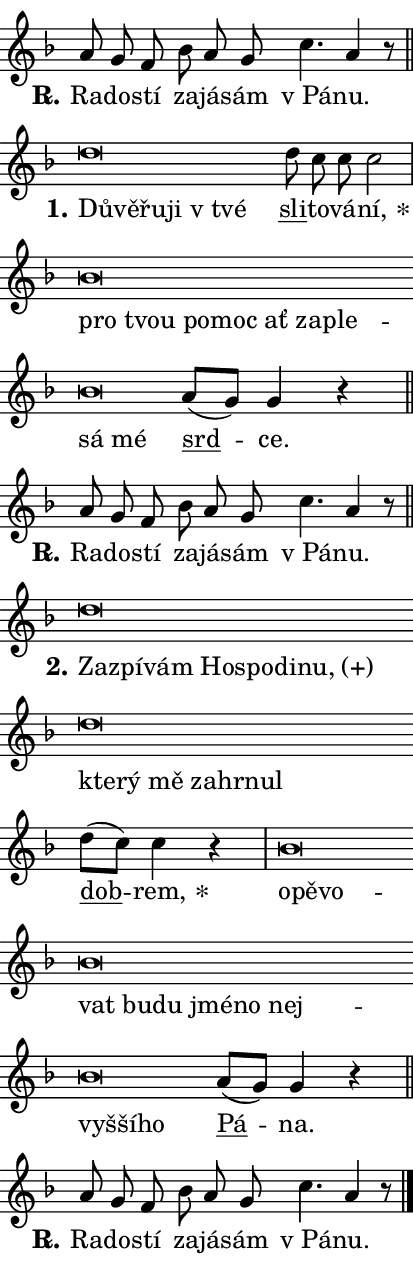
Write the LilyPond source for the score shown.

\version "2.24.0"
\header { tagline = "" }
\paper {
  indent = 0\cm
  top-margin = 0\cm
  right-margin = 0\cm
  bottom-margin = 0\cm
  left-margin = 0\cm
  paper-width = 7\cm
  page-breaking = #ly:one-page-breaking
  system-system-spacing.basic-distance = #11
  score-system-spacing.basic-distance = #11
  ragged-last = ##f
}


%% Author: Thomas Morley
%% https://lists.gnu.org/archive/html/lilypond-user/2020-05/msg00002.html
#(define (line-position grob)
"Returns position of @var[grob} in current system:
   @code{'start}, if at first time-step
   @code{'end}, if at last time-step
   @code{'middle} otherwise
"
  (let* ((col (ly:item-get-column grob))
         (ln (ly:grob-object col 'left-neighbor))
         (rn (ly:grob-object col 'right-neighbor))
         (col-to-check-left (if (ly:grob? ln) ln col))
         (col-to-check-right (if (ly:grob? rn) rn col))
         (break-dir-left
           (and
             (ly:grob-property col-to-check-left 'non-musical #f)
             (ly:item-break-dir col-to-check-left)))
         (break-dir-right
           (and
             (ly:grob-property col-to-check-right 'non-musical #f)
             (ly:item-break-dir col-to-check-right))))
        (cond ((eqv? 1 break-dir-left) 'start)
              ((eqv? -1 break-dir-right) 'end)
              (else 'middle))))

#(define (tranparent-at-line-position vctor)
  (lambda (grob)
  "Relying on @code{line-position} select the relevant enry from @var{vctor}.
Used to determine transparency,"
    (case (line-position grob)
      ((end) (not (vector-ref vctor 0)))
      ((middle) (not (vector-ref vctor 1)))
      ((start) (not (vector-ref vctor 2))))))

noteHeadBreakVisibility =
#(define-music-function (break-visibility)(vector?)
"Makes @code{NoteHead}s transparent relying on @var{break-visibility}"
#{
  \override NoteHead.transparent =
    #(tranparent-at-line-position break-visibility)
#})

#(define delete-ledgers-for-transparent-note-heads
  (lambda (grob)
    "Reads whether a @code{NoteHead} is transparent.
If so this @code{NoteHead} is removed from @code{'note-heads} from
@var{grob}, which is supposed to be @code{LedgerLineSpanner}.
As a result ledgers are not printed for this @code{NoteHead}"
    (let* ((nhds-array (ly:grob-object grob 'note-heads))
           (nhds-list
             (if (ly:grob-array? nhds-array)
                 (ly:grob-array->list nhds-array)
                 '()))
           ;; Relies on the transparent-property being done before
           ;; Staff.LedgerLineSpanner.after-line-breaking is executed.
           ;; This is fragile ...
           (to-keep
             (remove
               (lambda (nhd)
                 (ly:grob-property nhd 'transparent #f))
               nhds-list)))
      ;; TODO find a better method to iterate over grob-arrays, similiar
      ;; to filter/remove etc for lists
      ;; For now rebuilt from scratch
      (set! (ly:grob-object grob 'note-heads)  '())
      (for-each
        (lambda (nhd)
          (ly:pointer-group-interface::add-grob grob 'note-heads nhd))
        to-keep))))

hideNotes = {
  \noteHeadBreakVisibility #begin-of-line-visible
}
unHideNotes = {
  \noteHeadBreakVisibility #all-visible
}

% work-around for resetting accidentals
% https://lilypond.org/doc/v2.23/Documentation/notation/displaying-rhythms#unmetered-music
cadenzaMeasure = {
  \cadenzaOff
  \partial 1024 s1024
  \cadenzaOn
}

#(define-markup-command (accent layout props text) (markup?)
  "Underline accented syllable"
  (interpret-markup layout props
    #{\markup \override #'(offset . 4.3) \underline { #text }#}))

responsum = \markup \concat {
  "R" \hspace #-1.05 \path #0.1 #'((moveto 0 0.07) (lineto 0.9 0.8)) \hspace #0.05 "."
}

\layout {
    \context {
        \Staff
        \remove "Time_signature_engraver"
        \override LedgerLineSpanner.after-line-breaking = #delete-ledgers-for-transparent-note-heads
    }
    \context {
        \Voice {
            \override NoteHead.output-attributes = #'((class . "notehead"))
            \override Hairpin.height = #0.55
        }
    }
    \context {
        \Lyrics {
            \override StanzaNumber.output-attributes = #'((class . "stanzanumber"))
            \override LyricSpace.minimum-distance = #0.9
            \override LyricText.font-name = #"TeX Gyre Schola"
            \override LyricText.font-size = 1
            \override StanzaNumber.font-name = #"TeX Gyre Schola Bold"
            \override StanzaNumber.font-size = 1
        }
    }
}

% magnetic-lyrics.ily
%
%   written by
%     Jean Abou Samra <jean@abou-samra.fr>
%     Werner Lemberg <wl@gnu.org>
%
%   adapted by
%     Jiri Hon <jiri.hon@gmail.com>
%
% Version 2022-Apr-15

% https://www.mail-archive.com/lilypond-user@gnu.org/msg149350.html

#(define (Left_hyphen_pointer_engraver context)
   "Collect syllable-hyphen-syllable occurrences in lyrics and store
them in properties.  This engraver only looks to the left.  For
example, if the lyrics input is @code{foo -- bar}, it does the
following.

@itemize @bullet
@item
Set the @code{text} property of the @code{LyricHyphen} grob between
@q{foo} and @q{bar} to @code{foo}.

@item
Set the @code{left-hyphen} property of the @code{LyricText} grob with
text @q{foo} to the @code{LyricHyphen} grob between @q{foo} and
@q{bar}.
@end itemize

Use this auxiliary engraver in combination with the
@code{lyric-@/text::@/apply-@/magnetic-@/offset!} hook."
   (let ((hyphen #f)
         (text #f))
     (make-engraver
      (acknowledgers
       ((lyric-syllable-interface engraver grob source-engraver)
        (set! text grob)))
      (end-acknowledgers
       ((lyric-hyphen-interface engraver grob source-engraver)
        ;(when (not (grob::has-interface grob 'lyric-space-interface))
          (set! hyphen grob)));)
      ((stop-translation-timestep engraver)
       (when (and text hyphen)
         (ly:grob-set-object! text 'left-hyphen hyphen))
       (set! text #f)
       (set! hyphen #f)))))

#(define (lyric-text::apply-magnetic-offset! grob)
   "If the space between two syllables is less than the value in
property @code{LyricText@/.details@/.squash-threshold}, move the right
syllable to the left so that it gets concatenated with the left
syllable.

Use this function as a hook for
@code{LyricText@/.after-@/line-@/breaking} if the
@code{Left_@/hyphen_@/pointer_@/engraver} is active."
   (let ((hyphen (ly:grob-object grob 'left-hyphen #f)))
     (when hyphen
       (let ((left-text (ly:spanner-bound hyphen LEFT)))
         (when (grob::has-interface left-text 'lyric-syllable-interface)
           (let* ((common (ly:grob-common-refpoint grob left-text X))
                  (this-x-ext (ly:grob-extent grob common X))
                  (left-x-ext
                   (begin
                     ;; Trigger magnetism for left-text.
                     (ly:grob-property left-text 'after-line-breaking)
                     (ly:grob-extent left-text common X)))
                  ;; `delta` is the gap width between two syllables.
                  (delta (- (interval-start this-x-ext)
                            (interval-end left-x-ext)))
                  (details (ly:grob-property grob 'details))
                  (threshold (assoc-get 'squash-threshold details 0.2)))
             (when (< delta threshold)
               (let* (;; We have to manipulate the input text so that
                      ;; ligatures crossing syllable boundaries are not
                      ;; disabled.  For languages based on the Latin
                      ;; script this is essentially a beautification.
                      ;; However, for non-Western scripts it can be a
                      ;; necessity.
                      (lt (ly:grob-property left-text 'text))
                      (rt (ly:grob-property grob 'text))
                      (is-space (grob::has-interface hyphen 'lyric-space-interface))
                      (space (if is-space " " ""))
                      (space-markup (grob-interpret-markup grob " "))
                      (space-size (interval-length (ly:stencil-extent space-markup X)))
                      (extra-delta (if is-space space-size 0))
                      ;; Append new syllable.
                      (ltrt-space (if (and (string? lt) (string? rt))
                                (string-append lt space rt)
                                (make-concat-markup (list lt space rt))))
                      ;; Right-align `ltrt` to the right side.
                      (ltrt-space-markup (grob-interpret-markup
                               grob
                               (make-translate-markup
                                (cons (interval-length this-x-ext) 0)
                                (make-right-align-markup ltrt-space)))))
                 (begin
                   ;; Don't print `left-text`.
                   (ly:grob-set-property! left-text 'stencil #f)
                   ;; Set text and stencil (which holds all collected
                   ;; syllables so far) and shift it to the left.
                   (ly:grob-set-property! grob 'text ltrt-space)
                   (ly:grob-set-property! grob 'stencil ltrt-space-markup)
                   (ly:grob-translate-axis! grob (- (- delta extra-delta)) X))))))))))


#(define (lyric-hyphen::displace-bounds-first grob)
   ;; Make very sure this callback isn't triggered too early.
   (let ((left (ly:spanner-bound grob LEFT))
         (right (ly:spanner-bound grob RIGHT)))
     (ly:grob-property left 'after-line-breaking)
     (ly:grob-property right 'after-line-breaking)
     (ly:lyric-hyphen::print grob)))

squashThreshold = #0.4

\layout {
  \context {
    \Lyrics
    \consists #Left_hyphen_pointer_engraver
    \override LyricText.after-line-breaking =
      #lyric-text::apply-magnetic-offset!
    \override LyricHyphen.stencil = #lyric-hyphen::displace-bounds-first
    \override LyricText.details.squash-threshold = \squashThreshold
    \override LyricHyphen.minimum-distance = 0
    \override LyricHyphen.minimum-length = \squashThreshold
  }
}

squash = \override LyricText.details.squash-threshold = 9999
unSquash = \override LyricText.details.squash-threshold = \squashThreshold

left = \override LyricText.self-alignment-X = #LEFT
unLeft = \revert LyricText.self-alignment-X

starOffset = #(lambda (grob) 
                (let ((x_offset (ly:self-alignment-interface::aligned-on-x-parent grob)))
                  (if (= x_offset 0) 0 (+ x_offset 1.2))))

star = #(define-music-function (syllable)(string?)
"Append star separator at the end of a syllable"
#{
  \once \override LyricText.X-offset = #starOffset
  \lyricmode { \markup {
    #syllable
    \override #'((font-name . "TeX Gyre Schola Bold")) \hspace #0.2 \lower #0.65 \larger "*"
  } }
#})

starAccent = #(define-music-function (syllable)(string?)
"Append star separator at the end of a syllable and make accent"
#{
  \once \override LyricText.X-offset = #starOffset
  \lyricmode { \markup {
    \accent #syllable
    \override #'((font-name . "TeX Gyre Schola Bold")) \hspace #0.2 \lower #0.65 \larger "*"
  } }
#})

breath = #(define-music-function (syllable)(string?)
"Append breathing indicator at the end of a syllable"
#{
  \lyricmode { \markup { #syllable "+" } }
#})

optionalBreath = #(define-music-function (syllable)(string?)
"Append optional breathing indicator at the end of a syllable"
#{
  \lyricmode { \markup { #syllable "(+)" } }
#})


\score {
    <<
        \new Voice = "melody" { \cadenzaOn \key f \major \relative { a'8 g f bes a g \bar "" c4. a4 r8 \cadenzaMeasure \bar "||" \break } }
        \new Lyrics \lyricsto "melody" { \lyricmode { \set stanza = \responsum
Ra -- do -- stí za -- já -- sám "v Pá" -- nu. } }
    >>
    \layout {}
}

\score {
    <<
        \new Voice = "melody" { \cadenzaOn \key f \major \relative { d''\breve*1/16 \hideNotes \breve*1/16 \bar "" \breve*1/16 \bar "" \breve*1/16 \breve*1/16 \bar "" \unHideNotes \bar "" d8 c c c2 \cadenzaMeasure \bar "|" bes\breve*1/16 \hideNotes \breve*1/16 \bar "" \breve*1/16 \bar "" \breve*1/16 \bar "" \breve*1/16 \bar "" \breve*1/16 \bar "" \breve*1/16 \bar "" \breve*1/16 \breve*1/16 \bar "" \unHideNotes \bar "" a8[( g)] g4 r \cadenzaMeasure \bar "||" \break } }
        \new Lyrics \lyricsto "melody" { \lyricmode { \set stanza = "1."
\left Dů -- \squash vě -- řu -- ji "v tvé" \unLeft \unSquash \markup \accent sli -- to -- vá -- \star ní, \left pro \squash tvou po -- moc ať za -- ple -- sá mé \unLeft \unSquash \markup \accent srd -- ce. } }
    >>
    \layout {}
}

\score {
    <<
        \new Voice = "melody" { \cadenzaOn \key f \major \relative { a'8 g f bes a g \bar "" c4. a4 r8 \cadenzaMeasure \bar "||" \break } }
        \new Lyrics \lyricsto "melody" { \lyricmode { \set stanza = \responsum
Ra -- do -- stí za -- já -- sám "v Pá" -- nu. } }
    >>
    \layout {}
}

\score {
    <<
        \new Voice = "melody" { \cadenzaOn \key f \major \relative { d''\breve*1/16 \hideNotes \breve*1/16 \bar "" \breve*1/16 \bar "" \breve*1/16 \bar "" \breve*1/16 \bar "" \breve*1/16 \bar "" \breve*1/16 \bar "" \breve*1/16 \bar "" \breve*1/16 \bar "" \breve*1/16 \bar "" \breve*1/16 \bar "" \breve*1/16 \breve*1/16 \bar "" \unHideNotes \bar "" d8[( c)] c4 r \cadenzaMeasure \bar "|" bes\breve*1/16 \hideNotes \breve*1/16 \bar "" \breve*1/16 \bar "" \breve*1/16 \bar "" \breve*1/16 \bar "" \breve*1/16 \bar "" \breve*1/16 \bar "" \breve*1/16 \bar "" \breve*1/16 \bar "" \breve*1/16 \bar "" \breve*1/16 \breve*1/16 \bar "" \unHideNotes \bar "" a8[( g)] g4 r \cadenzaMeasure \bar "||" \break } }
        \new Lyrics \lyricsto "melody" { \lyricmode { \set stanza = "2."
\left Za -- \squash zpí -- vám Ho -- spo -- di -- \optionalBreath nu, kte -- rý mě za -- hr -- nul \unLeft \unSquash \markup \accent dob -- \star rem, \left o -- \squash pě -- vo -- vat bu -- du jmé -- no nej -- vyš -- ší -- ho \unLeft \unSquash \markup \accent Pá -- na. } }
    >>
    \layout {}
}

\score {
    <<
        \new Voice = "melody" { \cadenzaOn \key f \major \relative { a'8 g f bes a g \bar "" c4. a4 r8 \cadenzaMeasure \bar "||" \break } \bar "|." }
        \new Lyrics \lyricsto "melody" { \lyricmode { \set stanza = \responsum
Ra -- do -- stí za -- já -- sám "v Pá" -- nu. } }
    >>
    \layout {}
}
